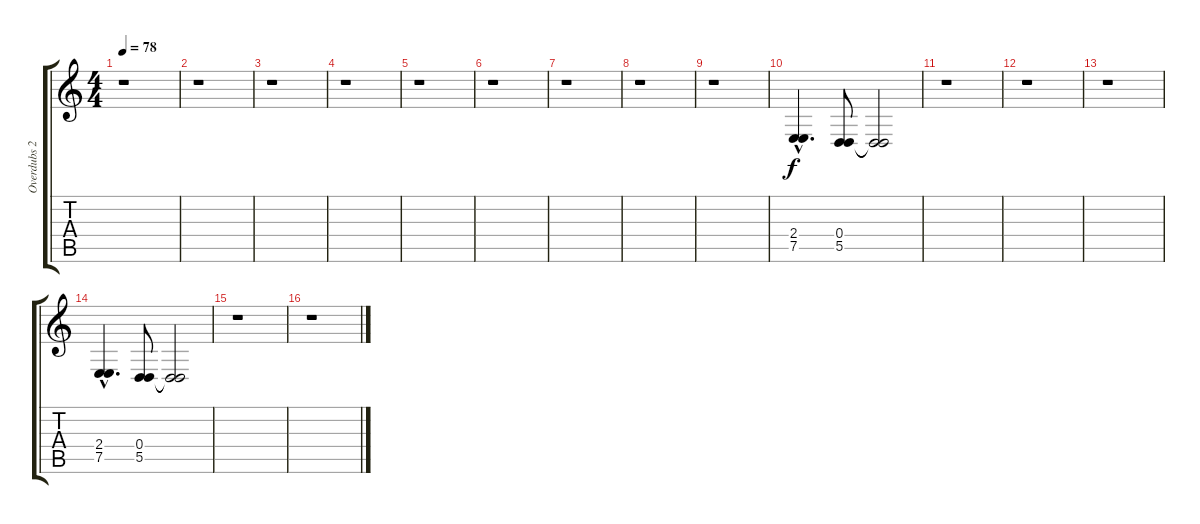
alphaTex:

\track ("Overdubs 2" "Overdubs 2") {instrument lead2sawtooth}
\staff {score tabs}
\tuning (E4 B3 G3 D3 A2 E2) {hide}
\ts (4 4)
\tempo 78
\clef g2
\ks c
r.1{dy f} |
r.1 |
r.1 |
r.1 |
r.1 |
r.1 |
r.1 |
r.1 |
r.1 |
(2.4{hac} 7.5{hac}).4{d} (0.4 5.5).8 (0.4{t} 5.5{t}).2 |
r.1 |
r.1 |
r.1 |
(2.4{hac} 7.5{hac}).4{d} (0.4 5.5).8 (0.4{t} 5.5{t}).2 |
r.1 |
r.1
